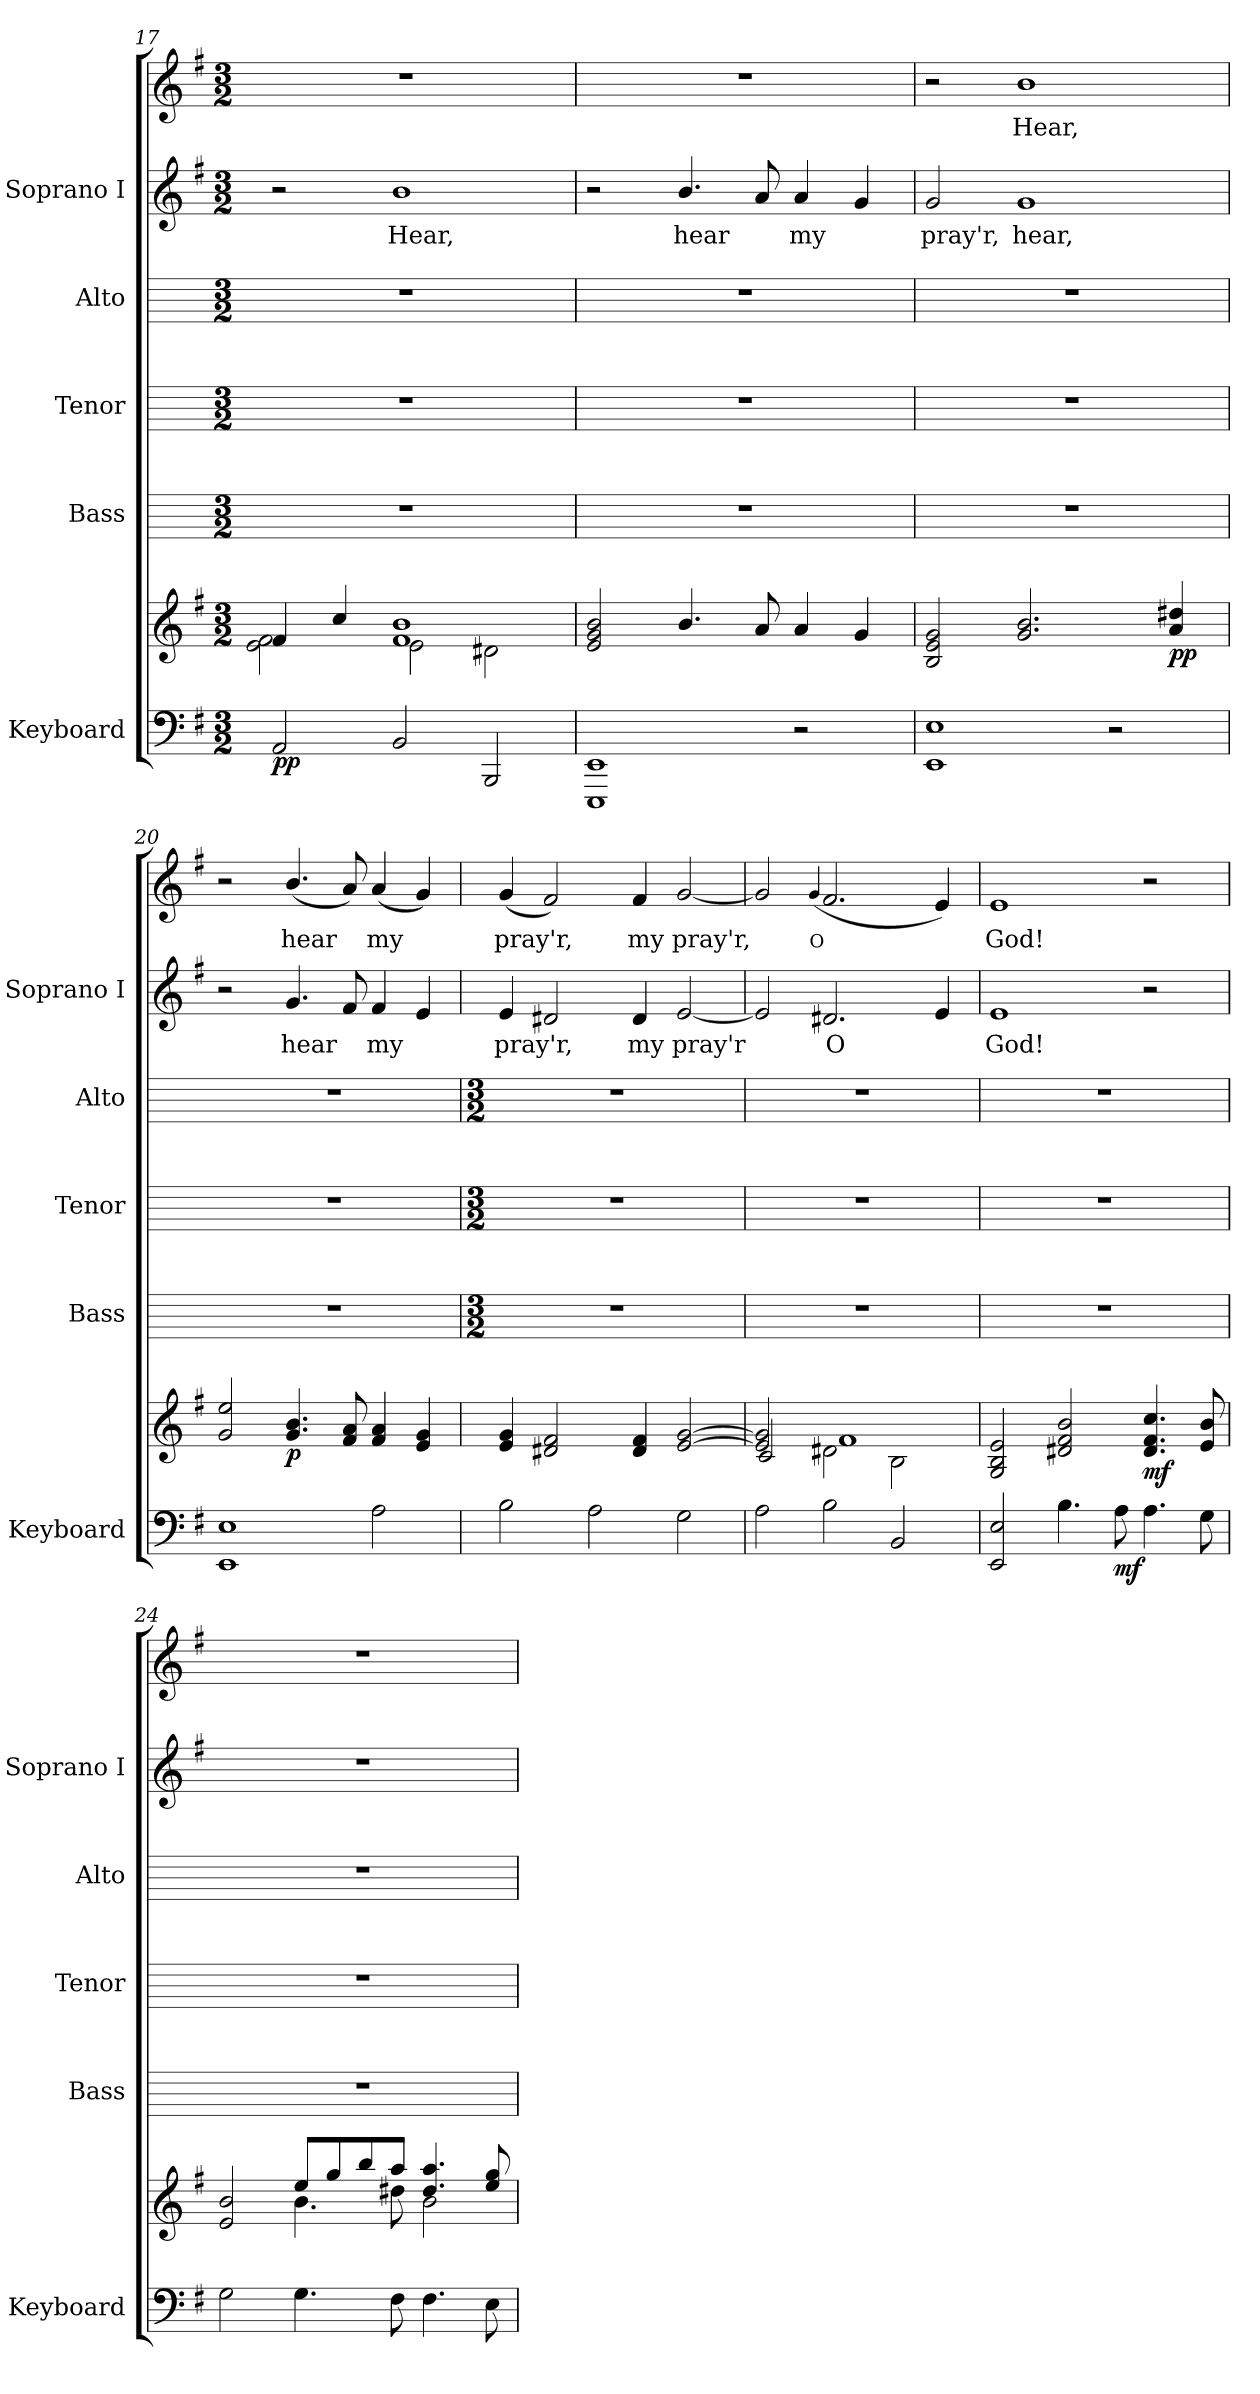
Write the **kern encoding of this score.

**kern	**kern	**dynam	**kern	**kern	**kern	**kern	**text	**kern	**text
*part5	*part5	*part5	*part4	*part3	*part2	*part1	*part1	*part1	*part1
*staff7	*staff6	*staff6/7	*staff5	*staff4	*staff3	*staff2	*staff2	*staff1	*staff1
*I"Keyboard	*	*	*I"Bass	*I"Tenor	*I"Alto	*I"Soprano I	*	*	*
*I'Keyboard	*	*	*I'Bass	*I'Tenor	*I'Alto	*I'Soprano I	*	*	*
*clefF4	*clefG2	*	*	*	*	*clefG2	*	*clefG2	*
*k[f#]	*k[f#]	*	*	*	*	*k[f#]	*	*k[f#]	*
*G:	*G:	*	*	*	*	*G:	*	*G:	*
*M3/2	*M3/2	*	*M3/2	*M3/2	*M3/2	*M3/2	*	*M3/2	*
=17	=17	=17	=17	=17	=17	=17	=17	=17	=17
*	*^	*	*	*	*	*	*	*	*
!	!	!	!LO:DY:b=2	!	!	!	!	!	!LO:N:vis=1	!
!	!	!	!LO:DY:n=1:b	!	!	!	!	!	!	!
2AA	4f#	2e\ 2f#\	p p	1.r	1.r	1.r	2r	.	1.r	.
.	4cc/	.	.	.	.	.	.	.	.	.
!	!	!	!	!	!	!	!	!LO:LY:b	!	!
2BB	1f# 1b	2e\	.	.	.	.	1b	Hear,	.	.
2BBB	.	2d#X\	.	.	.	.	.	.	.	.
=18	=18	=18	=18	=18	=18	=18	=18	=18	=18	=18
!	!	!LO:N:vis=1	!	!	!	!	!	!	!LO:N:vis=1	!
1EEE 1EE	2e 2g 2b	1.ryy	.	1.r	1.r	1.r	2r	.	1.r	.
!	!	!	!	!	!	!	!	!LO:LY:b	!	!
.	4.b/	.	.	.	.	.	4.b/	hear	.	.
.	8a	.	.	.	.	.	8a	.	.	.
!	!	!	!	!	!	!	!	!LO:LY:b	!	!
2r	4a	.	.	.	.	.	4a	my	.	.
.	4g	.	.	.	.	.	4g	.	.	.
=19	=19	=19	=19	=19	=19	=19	=19	=19	=19	=19
!	!	!LO:N:vis=1	!	!	!	!	!	!LO:LY:b	!	!
1EE 1E	2B 2e 2g	1.ryy	.	1.r	1.r	1.r	2g	pray'r,	2r	.
!	!	!	!	!	!	!	!	!LO:LY:b	!	!LO:LY:b
.	2.g 2.b	.	.	.	.	.	1g	hear,	1b	Hear,
2r	.	.	.	.	.	.	.	.	.	.
!	!	!	!LO:DY:b	!	!	!	!	!	!	!
.	4a 4dd#X	.	pp	.	.	.	.	.	.	.
=20	=20	=20	=20	=20	=20	=20	=20	=20	=20	=20
!	!	!LO:N:vis=1	!	!	!	!	!	!	!	!
1EE 1E	2g 2ee	1.ryy	.	1.r	1.r	1.r	2r	.	2r	.
!	!	!	!LO:DY:b	!	!	!	!	!LO:LY:b	!	!LO:LY:b
.	4.g 4.b	.	p	.	.	.	4.g	hear	(<4.b/	hear
.	8f# 8a	.	.	.	.	.	8f#	.	8a)	.
!	!	!	!	!	!	!	!	!LO:LY:b	!	!LO:LY:b
2A	4f# 4a	.	.	.	.	.	4f#	my	(<4a	my
.	4e 4g	.	.	.	.	.	4e	.	4g)	.
!!LO:LB:g=z
=21	=21	=21	=21	=21	=21	=21	=21	=21	=21	=21
*	*	*	*	*M3/2	*M3/2	*M3/2	*	*	*	*
!	!	!LO:N:vis=1	!	!	!	!	!	!LO:LY:b	!	!LO:LY:b
2B	4e 4g	1.ryy	.	1.r	1.r	1.r	4e	pray'r,	(<4g	pray'r,
.	2d#X 2f#	.	.	.	.	.	2d#X	.	2f#)	.
2A	.	.	.	.	.	.	.	.	.	.
!	!	!	!	!	!	!	!	!LO:LY:b	!	!LO:LY:b
.	4d# 4f#	.	.	.	.	.	4d#	my	4f#	my
!	!	!	!	!	!	!	!	!LO:LY:b	!	!LO:LY:b
2G	[2e [2g	.	.	.	.	.	[2e	pray'r	[2g	pray'r,
=22	=22	=22	=22	=22	=22	=22	=22	=22	=22	=22
2A	2e] 2g]	2c/	.	1.r	1.r	1.r	2e]	.	2g]	.
!	!	!	!	!	!	!	!	!	!	!LO:LY:b
.	.	.	.	.	.	.	.	.	(<4qqg	O
!	!	!	!	!	!	!	!	!LO:LY:b	!	!
2B	2d#X\	1f#\	.	.	.	.	2.d#X	O	2.f#	.
2BB	2B\	.	.	.	.	.	.	.	.	.
.	.	.	.	.	.	.	4e	.	4e)	.
=23	=23	=23	=23	=23	=23	=23	=23	=23	=23	=23
!	!	!LO:N:vis=1	!	!	!	!	!	!LO:LY:b	!	!LO:LY:b
2EE 2E	2G 2B 2e	1.ryy	.	1.r	1.r	1.r	1e	God!	1e	God!
4.B	2d#X 2f# 2b	.	.	.	.	.	.	.	.	.
!	!	!	!LO:DY:b=2	!	!	!	!	!	!	!
8A	.	.	mf	.	.	.	.	.	.	.
!	!	!	!LO:DY:b	!	!	!	!	!	!	!
4.A	4.d# 4.f# 4.cc	.	mf	.	.	.	2r	.	2r	.
8G	8e 8b	.	.	.	.	.	.	.	.	.
=24	=24	=24	=24	=24	=24	=24	=24	=24	=24	=24
!	!	!	!	!	!	!	!LO:N:vis=1	!	!LO:N:vis=1	!
2G	2e 2b	2ryy	.	1.r	1.r	1.r	1.r	.	1.r	.
4.G	8ee/L	4.b\	.	.	.	.	.	.	.	.
.	8gg/	.	.	.	.	.	.	.	.	.
.	8bb/	.	.	.	.	.	.	.	.	.
8F#	8aa/J	8dd#X\	.	.	.	.	.	.	.	.
4.F#	4.dd#/ 4.aa/	2b\	.	.	.	.	.	.	.	.
8E	8ee/ 8gg/	.	.	.	.	.	.	.	.	.
*	*v	*v	*	*	*	*	*	*	*	*
=	=	=	=	=	=	=	=	=	=
*-	*-	*-	*-	*-	*-	*-	*-	*-	*-
